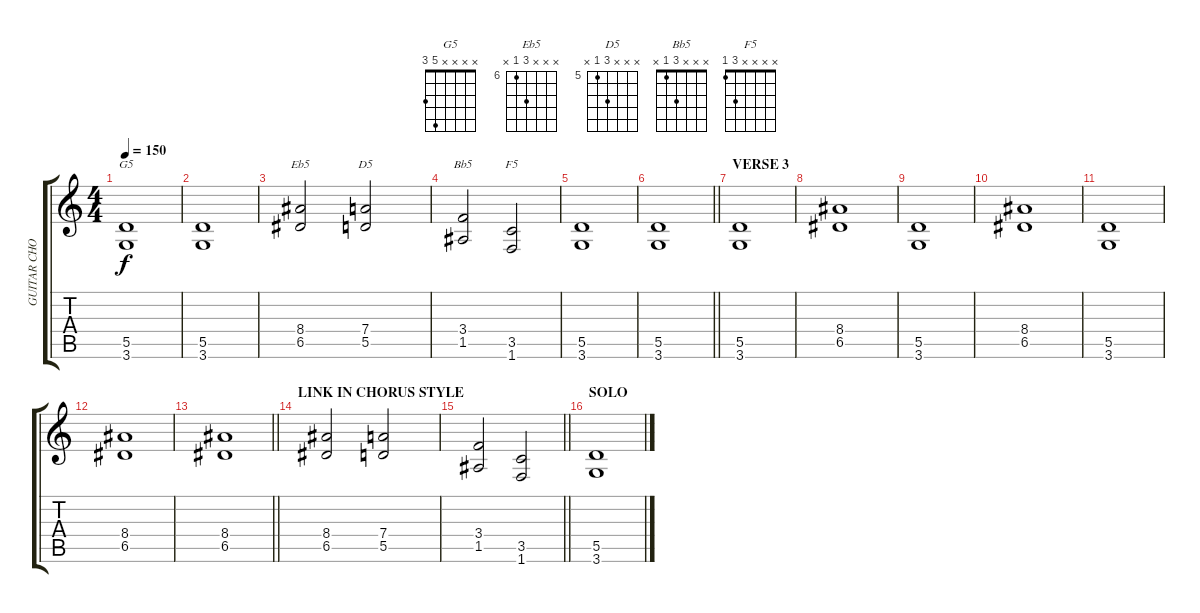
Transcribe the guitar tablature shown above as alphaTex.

\track ("GUITAR CHORD CHART " "GUITAR CHO") {instrument acousticguitarsteel}
\staff {score tabs}
\tuning (E4 B3 G3 D3 A2 E2) {hide}
\chord ("G5" x x x x 5 3)
\chord ("Eb5" x x x 8 6 x) {firstfret 6}
\chord ("D5" x x x 7 5 x) {firstfret 5}
\chord ("Bb5" x x x 3 1 x)
\chord ("F5" x x x x 3 1)
\ts (4 4)
\tempo 150
\clef g2
\ks c
(5.5 3.6).1{ch "G5" dy f} |
(5.5 3.6).1 |
(8.4 6.5).2{ch "Eb5"} (7.4 5.5).2{ch "D5"} |
(3.4 1.5).2{ch "Bb5"} (3.5 1.6).2{ch "F5"} |
(5.5 3.6).1 |
\barLineRight lightlight
(5.5 3.6).1 |
\section ("" "VERSE 3")
(5.5 3.6).1 |
(8.4 6.5).1 |
(5.5 3.6).1 |
(8.4 6.5).1 |
(5.5 3.6).1 |
(8.4 6.5).1 |
\barLineRight lightlight
(8.4 6.5).1 |
\section ("" "LINK IN CHORUS STYLE")
(8.4 6.5).2 (7.4 5.5).2 |
\barLineRight lightlight
(3.4 1.5).2 (3.5 1.6).2 |
\section ("" "SOLO")
(5.5 3.6).1
